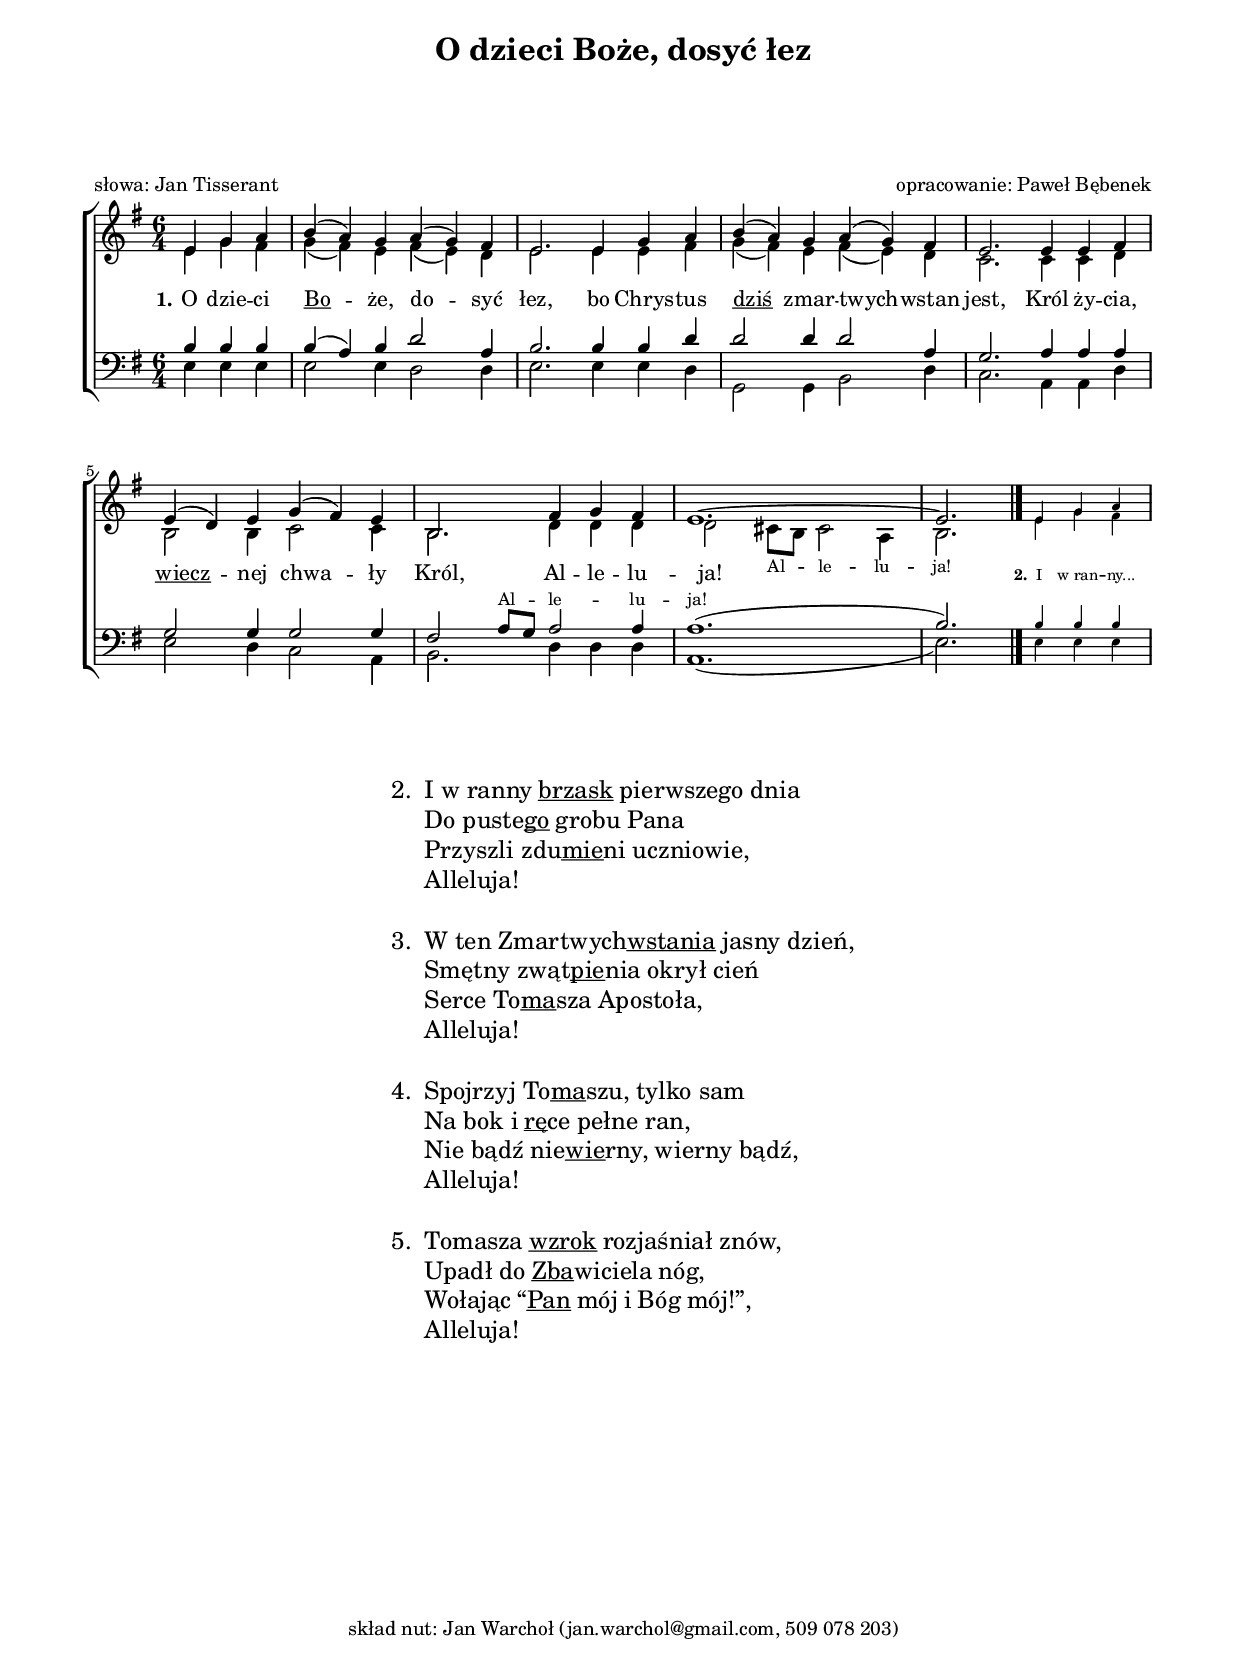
\version "2.17.3"
#(set-global-staff-size 17)

\header	{
  title = \markup \column { "O dzieci Boże, dosyć łez" " " " " " " }
  poet = "słowa: Jan Tisserant"
  composer = "opracowanie: Paweł Bębenek"
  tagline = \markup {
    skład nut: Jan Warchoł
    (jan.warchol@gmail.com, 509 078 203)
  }
}

\paper {
  left-margin = 16 \mm
  right-margin = 15 \mm
  top-markup-spacing #'basic-distance = 10
  system-system-spacing #'basic-distance = 15
}
%--------------------------------MELODY--------------------------------
sopranomelody =	\relative f' {
  \key e \minor
  \time 6/4
  \partial 2.
  e4 g a
  b( a) g a( g) fis
  e2. e4 g a
  b( a) g a( g) fis
  e2. e4 e fis
  e( d) e g( fis) e
  b2. fis'4 g fis
  e1.~
  e2. \bar "|."
  % ugly, should be able to set all things at once,
  % and not only for stems&noteheads
  \set fontSize = #-3
  \override Stem #'length = #4.2
  \override Stem #'thickness = #1
  e4 g a
}
altomelody = \relative f' {
  \key e \minor
  \time 6/4
  \partial 2.
  e4 g fis
  g( fis) e fis( e) d
  e2. e4 e fis
  g( fis) e fis( e) d
  c2. c4 c d
  b2 b4 c2 c4
  b2. d4 d d
  d2 cis8\melisma b\melismaEnd cis2 a4
  b2. \bar "|."
  \set fontSize = #-3
  \override Stem #'length = #4.2
  \override Stem #'thickness = #1
  e4 g fis
}
tenormelody = \relative f {
  \key e \minor
  \time 6/4
  \partial 2.
  b4 b b
  b( a) b d2 a4
  b2. b4 b d
  d2 d4 d2 a4
  g2. a4 a a
  g2 g4 g2 g4
  fis2
  <<
    {
      \once \override Beam #'positions = #'(4 . 3.6)
      a8\melisma g\melismaEnd
      \override Stem #'length = #4
      a2 a4
      a1.(
      \revert Stem #'length
      b2.) \bar "|."
      \set fontSize = #-3
      \override Stem #'length = #4.2
      \override Stem #'thickness = #1
      b4 b b
    }
    \new Lyrics \with { alignAboveContext = men fontSize = -2 }
    \lyricsto tenor \lyricmode {
      Al -- le -- lu -- ja!
    }
  >>
}
bassmelody = \relative f {
  \key e \minor
  \time 6/4
  \partial 2.
  e4 e e
  e2 e4 d2 d4
  e2. e4 e4 d
  g,2 g4 b2 d4
  c2. a4 a d
  e2 d4 c2 a4
  b2. d4 d d
  a1.(
  e'2.) \bar "|."
  \set fontSize = #-3
  \override Stem #'length = #4.2
  \override Stem #'thickness = #1
  e4 e e
}
akordy = \chordmode {
}
%--------------------------------LYRICS--------------------------------
text =  \lyricmode {
  \set stanza = "1."
  O dzie -- ci \markup \underline Bo -- że, do -- syć łez,
  bo Chrys -- tus \markup \underline dziś zmar -- twych -- wstan jest,
  Król ży -- cia,
  \tweak #'X-offset #-1 \markup \underline
  wiecz -- nej \tweak #'X-offset #-1 chwa -- ły \tweak #'X-offset #-1.5 Król,
  Al -- le -- lu -- ja!
  \override LyricText #'font-size = #-1
  \override LyricText #'extra-offset = #'(0 . 0.9)
  \override LyricHyphen #'extra-offset = #'(0 . 0.9)
  Al -- le --
  \once \override LyricText #'X-offset = #-0.6
  lu -- ja!
  \revert LyricText #'extra-offset
  \revert LyricHyphen #'extra-offset
  \override StanzaNumber #'font-size = #-2
  \override LyricText #'font-size = #-2
  \set stanza = "2."
  I w_ran -- \tweak #'X-offset #-0.6 ny...
}

stanzas = \markup \larger  {
  \fill-line {
    \huge {
      \hspace #0.1
      \column {
        \vspace #3
        \line {
          "2. "
          \column {
            \line { "I w ranny" \underline brzask "pierwszego dnia" }
            \line { \concat { "Do puste" \underline go } "grobu Pana" }
            \line { \concat { "Przyszli zdu" \underline mie ni } uczniowie, }
            "Alleluja!"
          }
        }
        \vspace #1
        \line {
          "3. "
          \column {
            \line { \concat { "W ten Zmartwych" \underline wstania } "jasny dzień," }
            \line { \concat { "Smętny zwąt" \underline pie nia } "okrył cień" }
            \line { \concat { "Serce To" \underline ma sza } "Apostoła," }
            "Alleluja!"
          }
        }
        \vspace #1
        \line {
          "4. "
          \column {
            \line { \concat { "Spojrzyj To" \underline ma szu, } "tylko sam" }
            \line { "Na bok i" \concat { \underline rę ce } "pełne ran," }
            \line { \concat { "Nie bądź nie" \underline wie rny, } "wierny bądź," }
            "Alleluja!"
          }
        }
        \vspace #1
        \line {
          "5. "
          \column {
            \line { "Tomasza" \underline wzrok "rozjaśniał znów," }
            \line { "Upadł do" \concat { \underline Zba wiciela } "nóg," }
            \line { "Wołając" \concat { “ \underline Pan } mój i Bóg mój!”, }
            "Alleluja!"
          }
        }
      }
      \hspace #0.1
    }
  }
}
%--------------------------------ALL-FILE VARIABLE--------------------------------

\score {
  \new ChoirStaff <<
    \new Staff = women <<
      \clef treble
      \new Voice = soprano {
        \voiceOne
        \sopranomelody
      }
      \new Voice = alto {
        \voiceTwo
        \altomelody
      }
    >>
    \new Lyrics \with {
      \override VerticalAxisGroup #'staff-affinity = #CENTER
      \override VerticalAxisGroup #'nonstaff-relatedstaff-spacing #'padding = #1
    }
    \lyricsto alto \text

    \new Staff = men <<
      \clef bass
      \new Voice = tenor {
        \voiceOne
        \tenormelody
      }
      \new Voice = bass {
        \voiceTwo
        \bassmelody
      }
    >>
  >>
  \layout {
    indent = 0\cm
  }
}

\stanzas